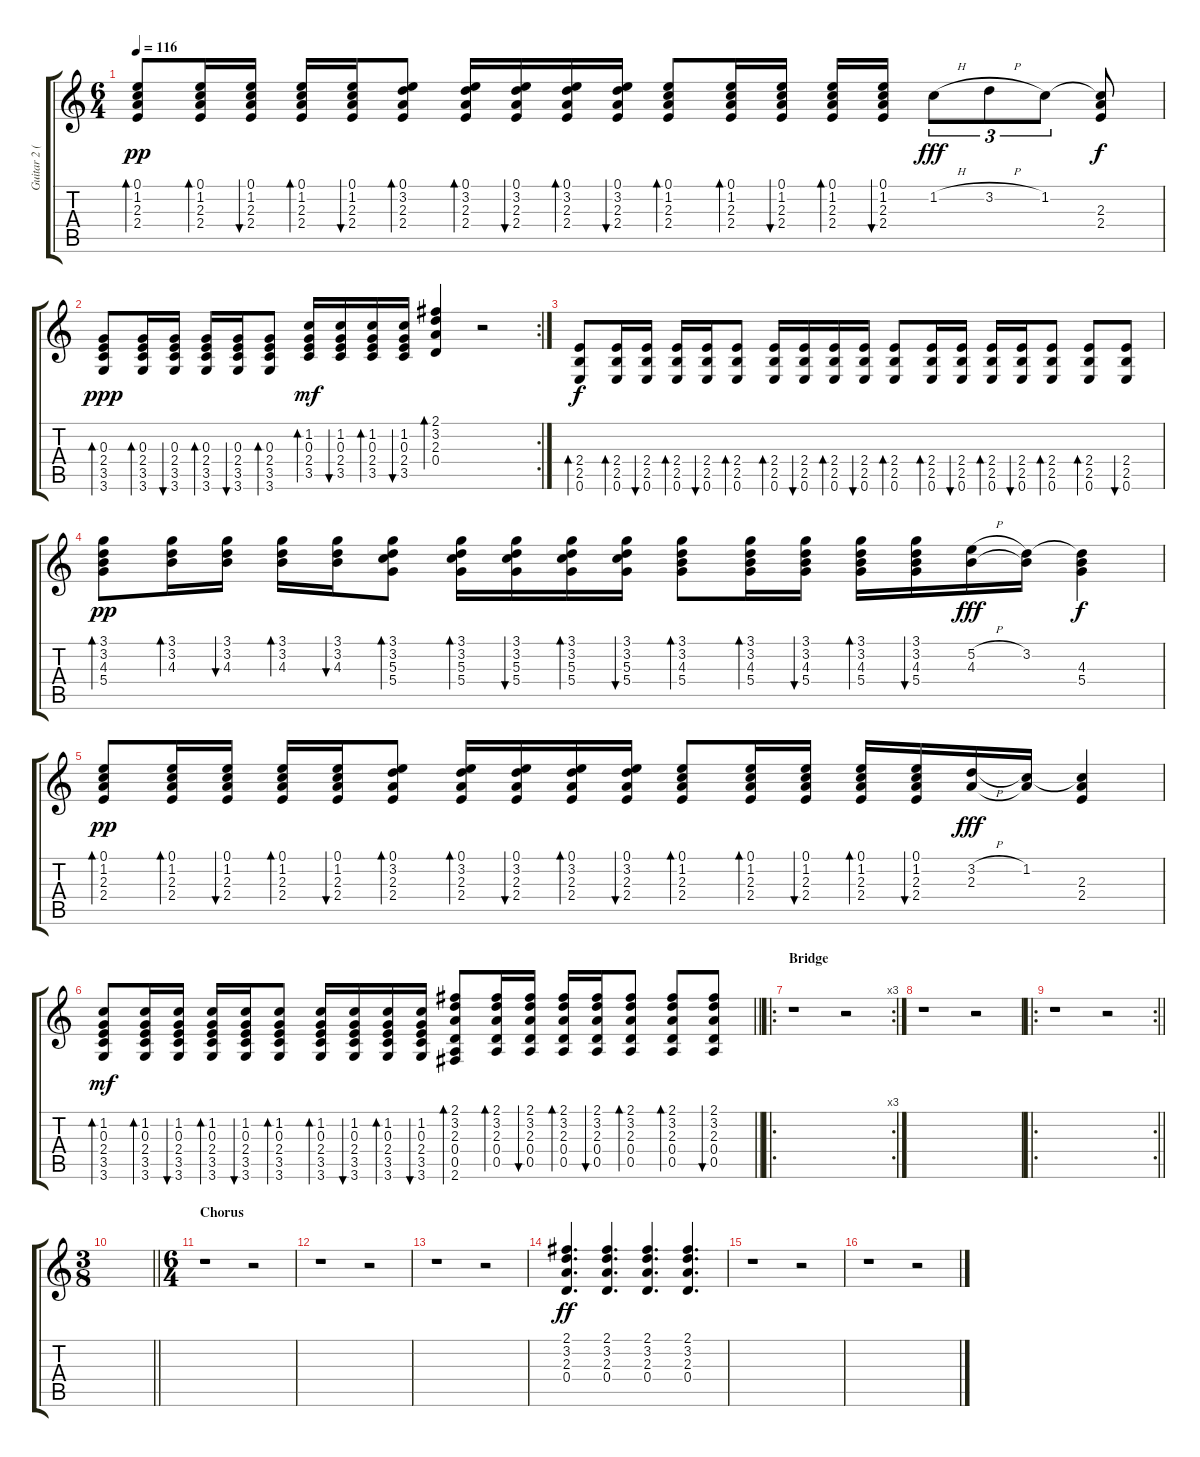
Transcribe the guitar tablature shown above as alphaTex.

\track ("Guitar 2 (clean)" "Guitar 2 (") {instrument acousticguitarsteel}
\staff {score tabs}
\tuning (E4 B3 G3 D3 A2 E2) {hide}
\ts (6 4)
\tempo 116
\clef g2
\ks c
(0.1 1.2 2.3 2.4).8{bd 60 dy pp} (0.1 1.2 2.3 2.4).16{bd 60} (0.1 1.2 2.3 2.4).16{bu 60} (0.1 1.2 2.3 2.4).16{bd 60} (0.1 1.2 2.3 2.4).16{bu 60} (0.1 3.2 2.3 2.4).8{bd 60} (0.1 3.2 2.3 2.4).16{bd 60} (0.1 3.2 2.3 2.4).16{bu 60} (0.1 3.2 2.3 2.4).16{bd 60} (0.1 3.2 2.3 2.4).16{bu 60} (0.1 1.2 2.3 2.4).8{bd 60} (0.1 1.2 2.3 2.4).16{bd 60} (0.1 1.2 2.3 2.4).16{bu 60} (0.1 1.2 2.3 2.4).16{bd 60} (0.1 1.2 2.3 2.4).16{bu 60} 1.2{h}.8{tu (3 2) dy fff} 3.2{h}.8{tu (3 2)} 1.2.8{tu (3 2)} (1.2{t} 2.3 2.4).8{dy f} |
\rc 2
(0.3 2.4 3.5 3.6).8{bd 60 dy ppp} (0.3 2.4 3.5 3.6).16{bd 60} (0.3 2.4 3.5 3.6).16{bu 60} (0.3 2.4 3.5 3.6).16{bd 60} (0.3 2.4 3.5 3.6).16{bu 60} (0.3 2.4 3.5 3.6).8{bd 60} (1.2 0.3 2.4 3.5).16{bd 60 dy mf} (1.2 0.3 2.4 3.5).16{bu 60} (1.2 0.3 2.4 3.5).16{bd 60} (1.2 0.3 2.4 3.5).16{bu 60} (2.1 3.2 2.3 0.4).4{bd 60} r.2 |
(2.4 2.5 0.6).8{bd 60 dy f} (2.4 2.5 0.6).16{bd 60} (2.4 2.5 0.6).16{bu 60} (2.4 2.5 0.6).16{bd 60} (2.4 2.5 0.6).16{bu 60} (2.4 2.5 0.6).8{bd 60} (2.4 2.5 0.6).16{bd 60} (2.4 2.5 0.6).16{bu 60} (2.4 2.5 0.6).16{bd 60} (2.4 2.5 0.6).16{bu 60} (2.4 2.5 0.6).8{bd 60} (2.4 2.5 0.6).16{bd 60} (2.4 2.5 0.6).16{bu 60} (2.4 2.5 0.6).16{bd 60} (2.4 2.5 0.6).16{bu 60} (2.4 2.5 0.6).8{bd 60} (2.4 2.5 0.6).8{bd 60} (2.4 2.5 0.6).8{bu 60} |
(3.1 3.2 4.3 5.4).8{bd 60 dy pp} (3.1 3.2 4.3).16{bd 60} (3.1 3.2 4.3).16{bu 60} (3.1 3.2 4.3).16{bd 60} (3.1 3.2 4.3).16{bu 60} (3.1 3.2 5.3 5.4).8{bd 60} (3.1 3.2 5.3 5.4).16{bd 60} (3.1 3.2 5.3 5.4).16{bu 60} (3.1 3.2 5.3 5.4).16{bd 60} (3.1 3.2 5.3 5.4).16{bu 60} (3.1 3.2 4.3 5.4).8{bd 60} (3.1 3.2 4.3 5.4).16{bd 60} (3.1 3.2 4.3 5.4).16{bu 60} (3.1 3.2 4.3 5.4).16{bd 60} (3.1 3.2 4.3 5.4).16{bu 60} (5.2{h} 4.3).16{dy fff} (3.2 4.3{t}).16 (3.2{t} 4.3 5.4).4{dy f} |
(0.1 1.2 2.3 2.4).8{bd 60 dy pp} (0.1 1.2 2.3 2.4).16{bd 60} (0.1 1.2 2.3 2.4).16{bu 60} (0.1 1.2 2.3 2.4).16{bd 60} (0.1 1.2 2.3 2.4).16{bu 60} (0.1 3.2 2.3 2.4).8{bd 60} (0.1 3.2 2.3 2.4).16{bd 60} (0.1 3.2 2.3 2.4).16{bu 60} (0.1 3.2 2.3 2.4).16{bd 60} (0.1 3.2 2.3 2.4).16{bu 60} (0.1 1.2 2.3 2.4).8{bd 60} (0.1 1.2 2.3 2.4).16{bd 60} (0.1 1.2 2.3 2.4).16{bu 60} (0.1 1.2 2.3 2.4).16{bd 60} (0.1 1.2 2.3 2.4).16{bu 60} (3.2{h} 2.3).16{dy fff} (1.2 2.3{t}).16 (1.2{t} 2.3 2.4).4 |
\barLineRight lightlight
(1.2 0.3 2.4 3.5 3.6).8{bd 60 dy mf} (1.2 0.3 2.4 3.5 3.6).16{bd 60} (1.2 0.3 2.4 3.5 3.6).16{bu 60} (1.2 0.3 2.4 3.5 3.6).16{bd 60} (1.2 0.3 2.4 3.5 3.6).16{bu 60} (1.2 0.3 2.4 3.5 3.6).8{bd 60} (1.2 0.3 2.4 3.5 3.6).16{bd 60} (1.2 0.3 2.4 3.5 3.6).16{bu 60} (1.2 0.3 2.4 3.5 3.6).16{bd 60} (1.2 0.3 2.4 3.5 3.6).16{bu 60} (2.1 3.2 2.3 0.4 0.5 2.6).8{bd 60} (2.1 3.2 2.3 0.4 0.5).16{bd 120} (2.1 3.2 2.3 0.4 0.5).16{bu 120} (2.1 3.2 2.3 0.4 0.5).16{bd 120} (2.1 3.2 2.3 0.4 0.5).16{bu 120} (2.1 3.2 2.3 0.4 0.5).8{bd 120} (2.1 3.2 2.3 0.4 0.5).8{bd 120} (2.1 3.2 2.3 0.4 0.5).8{bu 120} |
\ro
\rc 3
\section ("" "Bridge")
r.1 r.2 |
r.1 r.2 |
\ro
\rc 2
\barLineRight lightlight
r.1 r.2 |
\ts (3 8)
\barLineRight lightlight
|
\ts (6 4)
\section ("" "Chorus")
r.1 r.2 |
r.1 r.2 |
r.1 r.2 |
(2.1 3.2 2.3 0.4).4{d dy ff} (2.1 3.2 2.3 0.4).4{d} (2.1 3.2 2.3 0.4).4{d} (2.1 3.2 2.3 0.4).4{d} |
r.1 r.2 |
r.1 r.2
